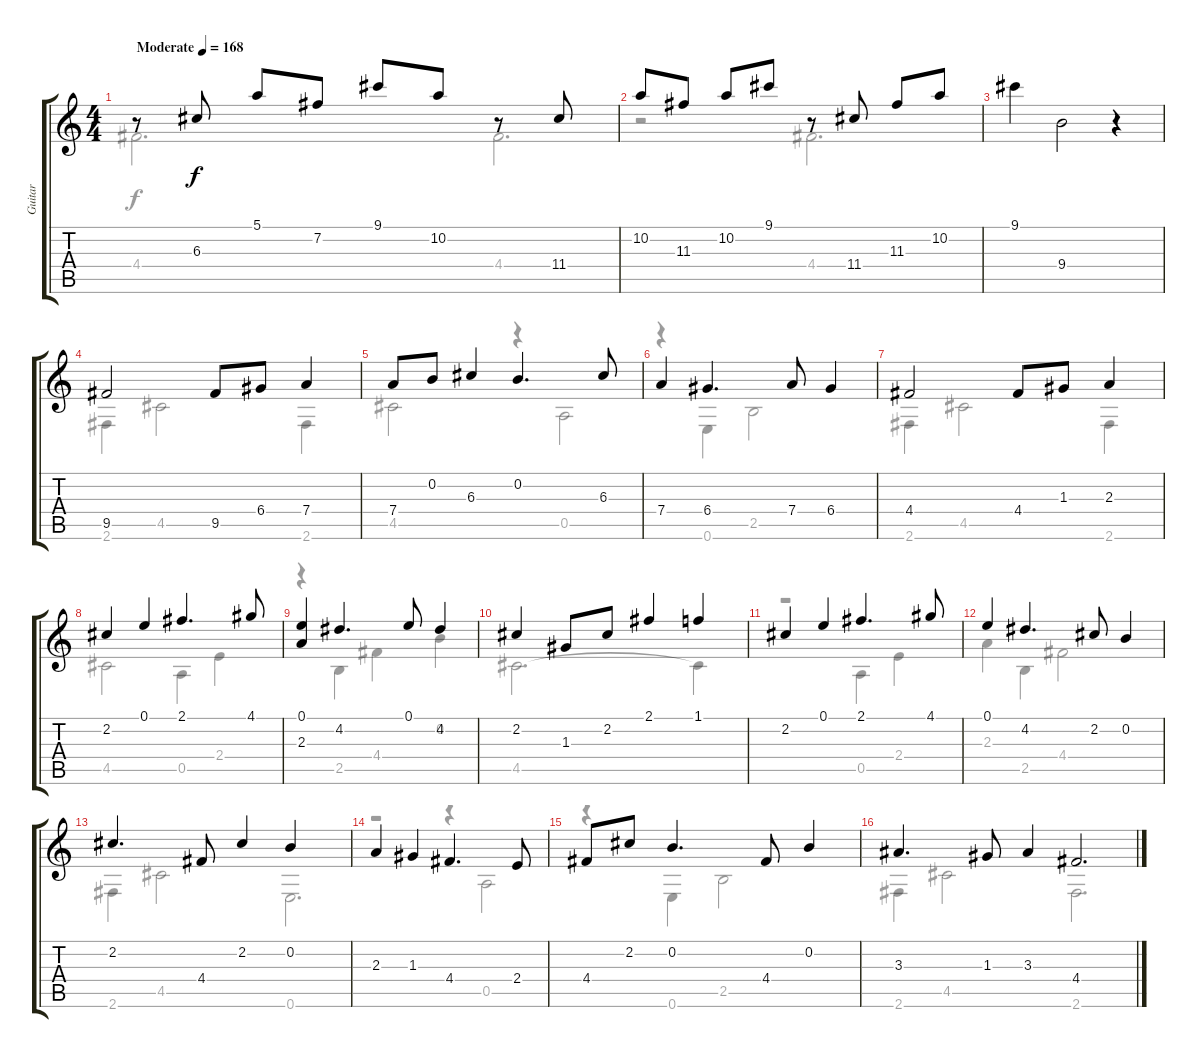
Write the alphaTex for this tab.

\track ("Guitar" "Guitar") {instrument acousticguitarnylon}
\staff {score tabs}
\tuning (E4 B3 G3 D3 A2 E2) {hide}
\voice
\ts (4 4)
\tempo (168 "Moderate")
\clef g2
\ks c
r.8{dy f instrument acousticguitarnylon} 6.3.8 5.1.8 7.2.8 9.1.8 10.2.8 r.8 11.4.8 |
10.2.8 11.3.8 10.2.8 9.1.8 r.8 11.4.8 11.3.8 10.2.8 |
9.1.4 9.4.2 r.4 |
9.5.2 9.5.8 6.4.8 7.4.4 |
7.4.8 0.2.8 6.3.4 0.2.4{d} 6.3.8 |
7.4.4 6.4.4{d} 7.4.8 6.4.4 |
4.4.2 4.4.8 1.3.8 2.3.4 |
2.2.4 0.1.4 2.1.4{d} 4.1.8 |
(0.1 2.3).4 4.2.4{d} 0.1.8 4.2.4 |
2.2.4 1.3.8 2.2.8 2.1.4 1.1.4 |
2.2.4 0.1.4 2.1.4{d} 4.1.8 |
0.1.4 4.2.4{d} 2.2.8 0.2.4 |
2.2.4{d} 4.4.8 2.2.4 0.2.4 |
2.3.4 1.3.4 4.4.4{d} 2.4.8 |
4.4.8 2.2.8 0.2.4{d} 4.4.8 0.2.4 |
3.3.4{d} 1.3.8 3.3.4 4.4.2{d}
\voice
\clef g2
\ottava regular
\simile none
\ks c
4.4.2{d dy f} 4.4.2{d} |
r.2 4.4.2{d} |
|
2.6.4 4.5.2 2.6.4 |
4.5.2 r.4 0.5.2 |
r.4 0.6.4 2.5.2 |
2.6.4 4.5.2 2.6.4 |
4.5.2 0.5.4 2.4.4 |
r.4 2.5.4 4.4.4 0.2.4 |
4.5.2{d} 4.5{t}.4 |
r.2 0.5.4 2.4.4 |
2.3.4 2.5.4 4.4.2 |
2.6.4 4.5.2 0.6.2{d} |
r.2 r.4 0.5.2 |
r.4 0.6.4 2.5.2 |
2.6.4 4.5.2 2.6.2{d}
